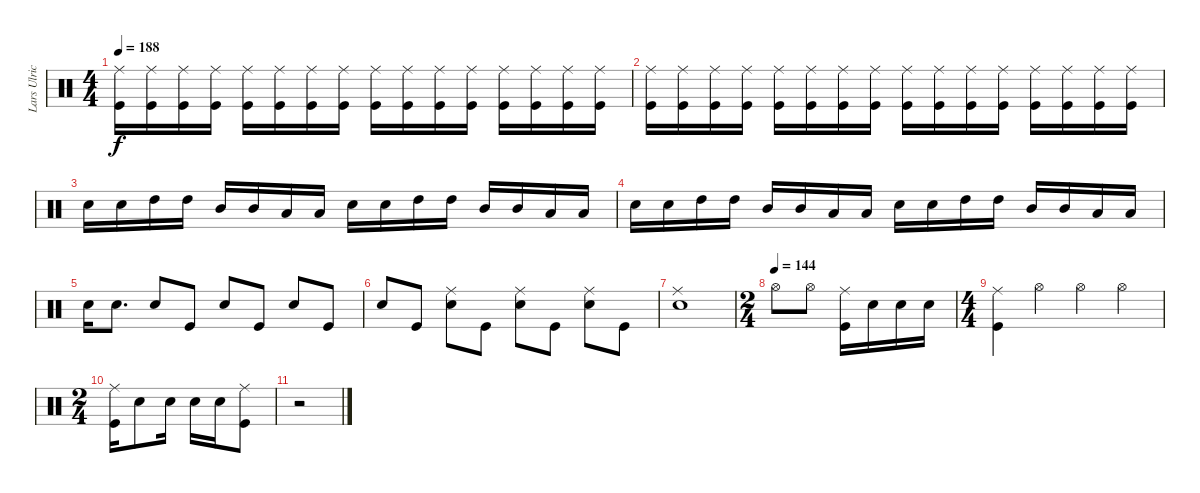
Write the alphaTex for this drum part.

\track ("Lars Ulrich" "Lars Ulric") {instrument percussion}
\staff {score}
\articulation defaults
\ts (4 4)
\tempo 188
\clef neutral
\ks c
("Ride (middle)" "Kick (hit)").16{dy f} ("Ride (middle)" "Kick (hit)").16 ("Ride (middle)" "Kick (hit)").16 ("Ride (middle)" "Kick (hit)").16 ("Ride (middle)" "Kick (hit)").16 ("Ride (middle)" "Kick (hit)").16 ("Ride (middle)" "Kick (hit)").16 ("Ride (middle)" "Kick (hit)").16 ("Ride (middle)" "Kick (hit)").16 ("Ride (middle)" "Kick (hit)").16 ("Ride (middle)" "Kick (hit)").16 ("Ride (middle)" "Kick (hit)").16 ("Ride (middle)" "Kick (hit)").16 ("Ride (middle)" "Kick (hit)").16 ("Ride (middle)" "Kick (hit)").16 ("Ride (middle)" "Kick (hit)").16 |
("Ride (middle)" "Kick (hit)").16 ("Ride (middle)" "Kick (hit)").16 ("Ride (middle)" "Kick (hit)").16 ("Ride (middle)" "Kick (hit)").16 ("Ride (middle)" "Kick (hit)").16 ("Ride (middle)" "Kick (hit)").16 ("Ride (middle)" "Kick (hit)").16 ("Ride (middle)" "Kick (hit)").16 ("Ride (middle)" "Kick (hit)").16 ("Ride (middle)" "Kick (hit)").16 ("Ride (middle)" "Kick (hit)").16 ("Ride (middle)" "Kick (hit)").16 ("Ride (middle)" "Kick (hit)").16 ("Ride (middle)" "Kick (hit)").16 ("Ride (middle)" "Kick (hit)").16 ("Ride (middle)" "Kick (hit)").16 |
"Snare (hit) 2".16 "Snare (hit) 2".16 "High Tom (hit)".16 "High Tom (hit)".16 "Mid Tom (hit)".16 "Mid Tom (hit)".16 "Low Tom (hit)".16 "Low Tom (hit)".16 "Snare (hit) 2".16 "Snare (hit) 2".16 "High Tom (hit)".16 "High Tom (hit)".16 "Mid Tom (hit)".16 "Mid Tom (hit)".16 "Low Tom (hit)".16 "Low Tom (hit)".16 |
"Snare (hit) 2".16 "Snare (hit) 2".16 "High Tom (hit)".16 "High Tom (hit)".16 "Mid Tom (hit)".16 "Mid Tom (hit)".16 "Low Tom (hit)".16 "Low Tom (hit)".16 "Snare (hit) 2".16 "Snare (hit) 2".16 "High Tom (hit)".16 "High Tom (hit)".16 "Mid Tom (hit)".16 "Mid Tom (hit)".16 "Low Tom (hit)".16 "Low Tom (hit)".16 |
"Snare (hit) 2".16 "Snare (hit) 2".8{d} "Snare (hit) 2".8 "Kick (hit)".8 "Snare (hit) 2".8 "Kick (hit)".8 "Snare (hit) 2".8 "Kick (hit)".8 |
"Snare (hit) 2".8 "Kick (hit)".8 ("Ride (middle)" "Snare (hit) 2").8 "Kick (hit)".8 ("Ride (middle)" "Snare (hit) 2").8 "Kick (hit)".8 ("Ride (middle)" "Snare (hit) 2").8 "Kick (hit)".8 |
("Ride (middle)" "Snare (hit) 2").1 |
\ts (2 4)
\tempo (144)
"Hi-Hat (open)".8 "Hi-Hat (open)".8 ("Ride (middle)" "Kick (hit)").16 "Snare (hit) 2".16 "Snare (hit) 2".16 "Snare (hit) 2".16 |
\ts (4 4)
("Ride (middle)" "Kick (hit)").4 "Hi-Hat (open)".4 "Hi-Hat (open)".4 "Hi-Hat (open)".4 |
\ts (2 4)
("Ride (middle)" "Kick (hit)").16 "Snare (hit) 2".8 "Snare (hit) 2".16 "Snare (hit) 2".16 "Snare (hit) 2".16 ("Ride (middle)" "Kick (hit)").8 |
r.2
